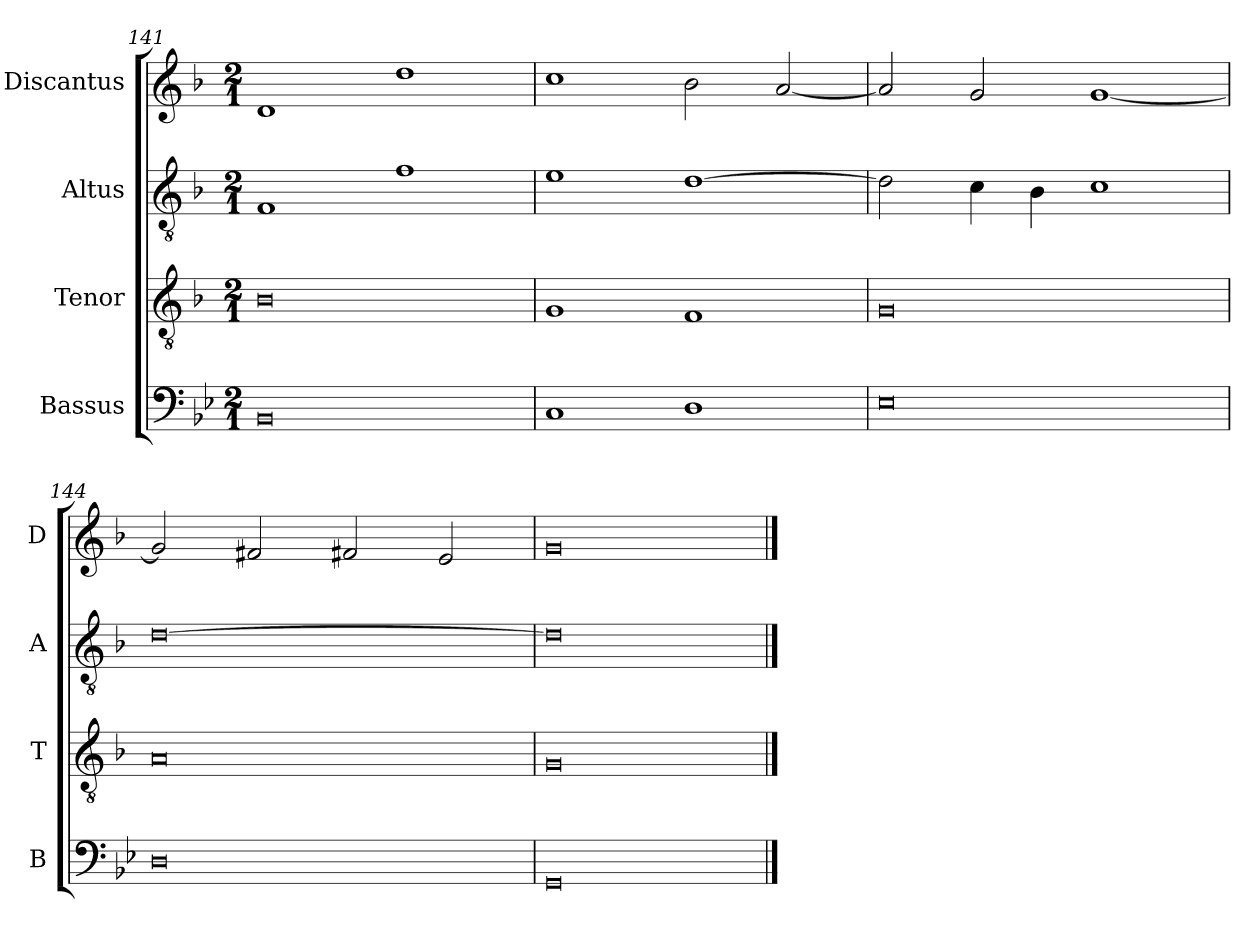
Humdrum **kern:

**kern	**kern	**kern	**kern
*part4	*part3	*part2	*part1
*staff4	*staff3	*staff2	*staff1
*I"Bassus	*I"Tenor	*I"Altus	*I"Discantus
*I'B	*I'T	*I'A	*I'D
*clefF4	*clefGv2	*clefGv2	*clefG2
*k[b-e-]	*k[b-]	*k[b-]	*k[b-]
*M2/1	*M2/1	*M2/1	*M2/1
=141	=141	=141	=141
0BB-	0B-	1F	1d
.	.	1f	1dd
=142	=142	=142	=142
1C	1G	1e	1cc
1D	1F	[1d	2b-\
.	.	.	[2a/
=143	=143	=143	=143
0E-	0G	2d\]	2a/]
.	.	4c\	2g/
.	.	4B-\	.
.	.	1c	[1g
=144	=144	=144	=144
0D	0A	[0d	2g/]
.	.	.	2f#X/
.	.	.	2f#X/
.	.	.	2e/
=145	=145	=145	=145
0GG	0G	0d]	0g
==	==	==	==
*-	*-	*-	*-
